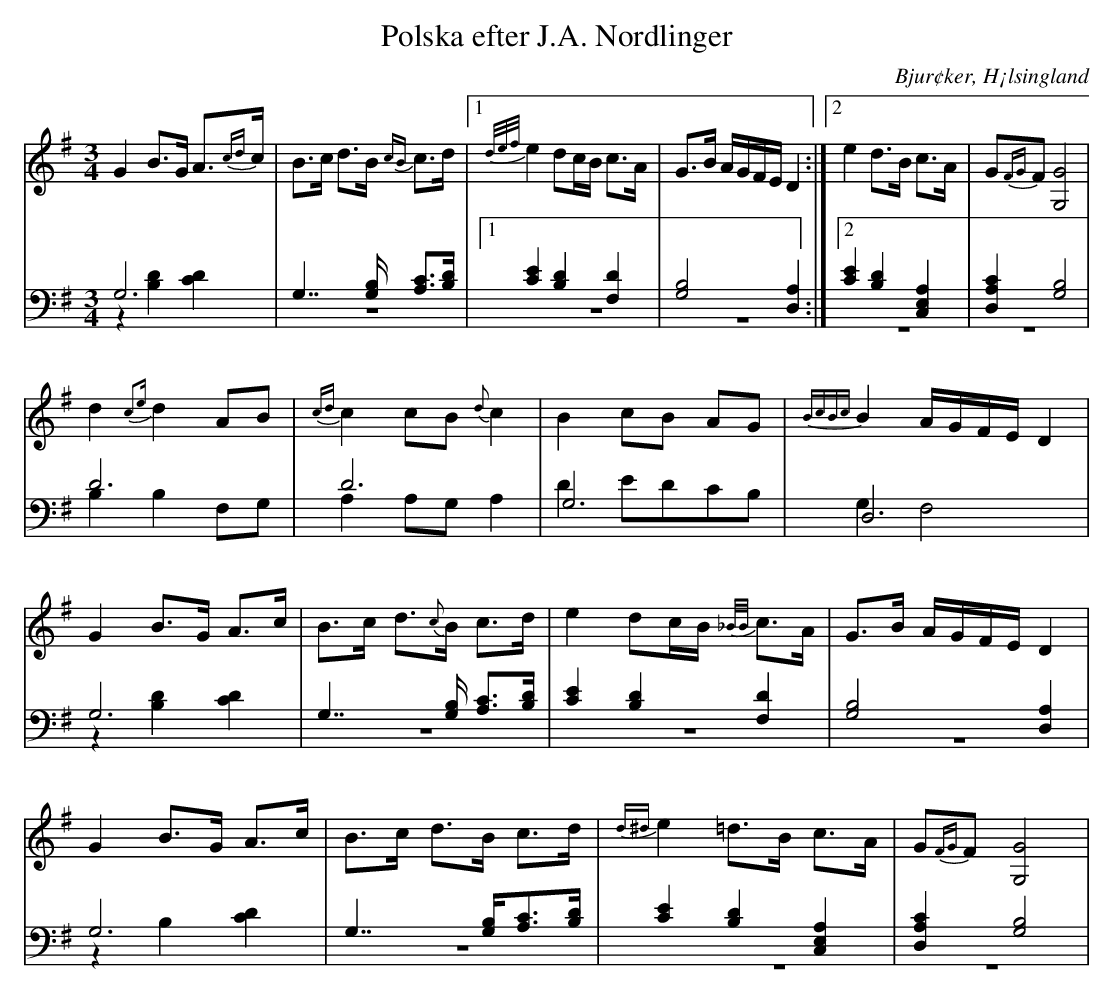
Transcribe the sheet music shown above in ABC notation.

X:1
T: Polska efter J.A. Nordlinger
O: Bjur¢ker, H¡lsingland
M: 3/4
L: 1/8
K: G
V:1
V:2
V:3 merge
V:1
G2 B>G A>{cd2/3}c|B>c d>B {cB}c>d |1 {d/e/f/}e2 dc/B/ c>A| G>B A/G/F/E/ D2:|2 e2 d>B c>A|G{FG}F [G4G,4]  |
 d2 {c2e}d2 AB|{cd}c2 cB {d}c2|B2 cB AG|{BcBc}B2 A/G/F/E/ D2 |
G2 B>G A>c|B>c d>{c4/3}B c>d |e2 dc/B/ {_B/B/}c>A|G>B A/G/F/E/ D2 |
G2 B>G A>c |B>c d>B c>d|{d^d}e2 =d>B c>A|G{FG}F [G,4G4] |
V:2 clef=bass
 G,6|G,7/2 [G,/B,/] [A,C]>[B,D]|1 [C2E2] [B,2D2] [F,2D2]| [G,4B,4] [D,2A,2]:|2 [C2E2] [B,2D2] [C,2E,2A,2]| [D,2A,2C2] [G,4B,4]|
D6 |D6 |G,6|D,6 |
G,6 | G,7/2 [G,/B,/] [A,C]>[B,D]| [C2E2] [B,2D2] [F,2D2]| [G,4B,4] [D,2A,2]|
G,6 |G,7/2 [G,/B,/][A,C]>[B,D]|[C2E2] [B,2D2] [C,2E,2A,2]|[D,2A,2C2] [G,4B,4] |
V:3 clef=bass
z2 [B,2D2] [C2D2]| z6|1 z6| z6:|2 z6|  z6|
B,2 B,2 F,G, |A,2 A,G, A,2 |D2 EDCB,|G,2 F,4 |
z2 [B,2D2] [C2D2]| z6 |z6 |z6|
z2 B,2 [C2D2] |z6|z6|z6|
